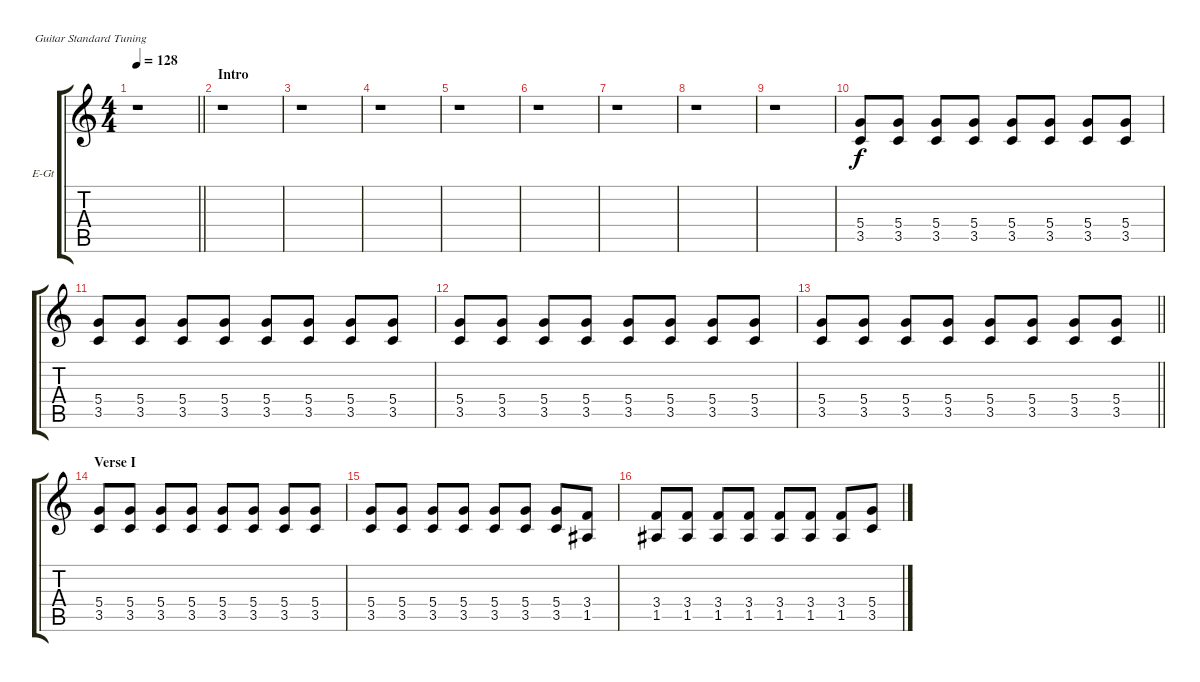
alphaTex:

\bracketExtendMode groupsimilarinstruments
\firstSystemTrackNameOrientation horizontal
\otherSystemsTrackNameOrientation horizontal
\track ("Rhythm Guitar" "E-Gt") {instrument electricguitarmuted}
\staff {score tabs}
\tuning (E4 B3 G3 D3 A2 E2)
\ts (4 4)
\beaming (8 2 2 2 2)
\tempo 128
\clef g2
\barLineRight lightlight
\ks c
r.1{dy f instrument electricguitarmuted} |
\section ("" "Intro")
r.1 |
r.1 |
r.1 |
r.1 |
r.1 |
r.1 |
r.1 |
r.1 |
(5.4 3.5).8 (5.4 3.5).8 (5.4 3.5).8 (5.4 3.5).8 (5.4 3.5).8 (5.4 3.5).8 (5.4 3.5).8 (5.4 3.5).8 |
(5.4 3.5).8 (5.4 3.5).8 (5.4 3.5).8 (5.4 3.5).8 (5.4 3.5).8 (5.4 3.5).8 (5.4 3.5).8 (5.4 3.5).8 |
(5.4 3.5).8 (5.4 3.5).8 (5.4 3.5).8 (5.4 3.5).8 (5.4 3.5).8 (5.4 3.5).8 (5.4 3.5).8 (5.4 3.5).8 |
\barLineRight lightlight
(5.4 3.5).8 (5.4 3.5).8 (5.4 3.5).8 (5.4 3.5).8 (5.4 3.5).8 (5.4 3.5).8 (5.4 3.5).8 (5.4 3.5).8 |
\section ("" "Verse I")
(5.4 3.5).8 (5.4 3.5).8 (5.4 3.5).8 (5.4 3.5).8 (5.4 3.5).8 (5.4 3.5).8 (5.4 3.5).8 (5.4 3.5).8 |
(5.4 3.5).8 (5.4 3.5).8 (5.4 3.5).8 (5.4 3.5).8 (5.4 3.5).8 (5.4 3.5).8 (5.4 3.5).8 (3.4 1.5).8 |
(3.4 1.5).8 (3.4 1.5).8 (3.4 1.5).8 (3.4 1.5).8 (3.4 1.5).8 (3.4 1.5).8 (3.4 1.5).8 (5.4 3.5).8
